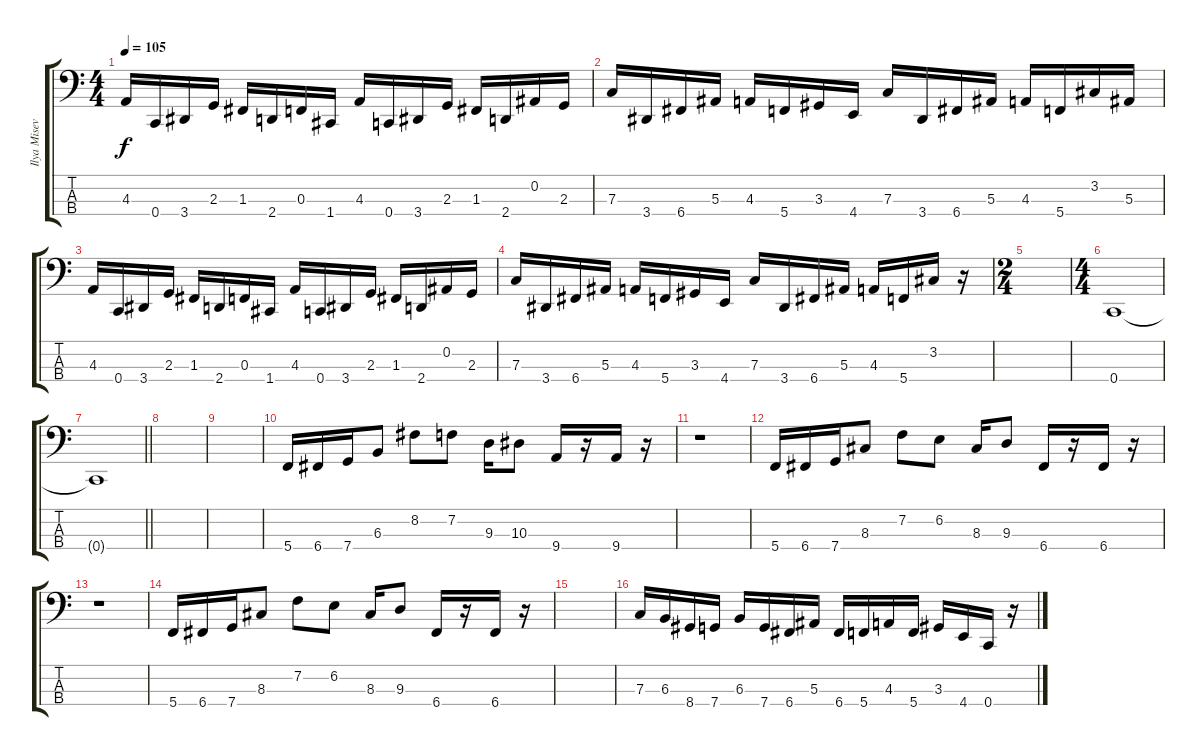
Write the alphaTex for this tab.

\track ("Ilya Misevich" "Ilya Misev") {instrument electricbassfinger}
\staff {score tabs}
\tuning (Eb2 Bb1 F1 C1) {hide}
\ts (4 4)
\tempo 105
\clef f4
\ks c
4.3.16{dy f} 0.4.16 3.4.16 2.3.16 1.3.16 2.4.16 0.3.16 1.4.16 4.3.16 0.4.16 3.4.16 2.3.16 1.3.16 2.4.16 0.2.16 2.3.16 |
7.3.16 3.4.16 6.4.16 5.3.16 4.3.16 5.4.16 3.3.16 4.4.16 7.3.16 3.4.16 6.4.16 5.3.16 4.3.16 5.4.16 3.2.16 5.3.16 |
4.3.16 0.4.16 3.4.16 2.3.16 1.3.16 2.4.16 0.3.16 1.4.16 4.3.16 0.4.16 3.4.16 2.3.16 1.3.16 2.4.16 0.2.16 2.3.16 |
7.3.16 3.4.16 6.4.16 5.3.16 4.3.16 5.4.16 3.3.16 4.4.16 7.3.16 3.4.16 6.4.16 5.3.16 4.3.16 5.4.16 3.2.16 r.16 |
\ts (2 4)
|
\ts (4 4)
0.4.1 |
\barLineRight lightlight
0.4{t}.1 |
\section ("" "")
|
|
5.4.16 6.4.16 7.4.16 6.3.8 8.2.8 7.2.8 9.3.16 10.3.8 9.4.16 r.16 9.4.16 r.16 |
r.1 |
5.4.16 6.4.16 7.4.16 8.3.8 7.2.8 6.2.8 8.3.16 9.3.8 6.4.16 r.16 6.4.16 r.16 |
r.1 |
5.4.16 6.4.16 7.4.16 8.3.8 7.2.8 6.2.8 8.3.16 9.3.8 6.4.16 r.16 6.4.16 r.16 |
|
7.3.16 6.3.16 8.4.16 7.4.16 6.3.16 7.4.16 6.4.16 5.3.16 6.4.16 5.4.16 4.3.16 5.4.16 3.3.16 4.4.16 0.4.16 r.16
